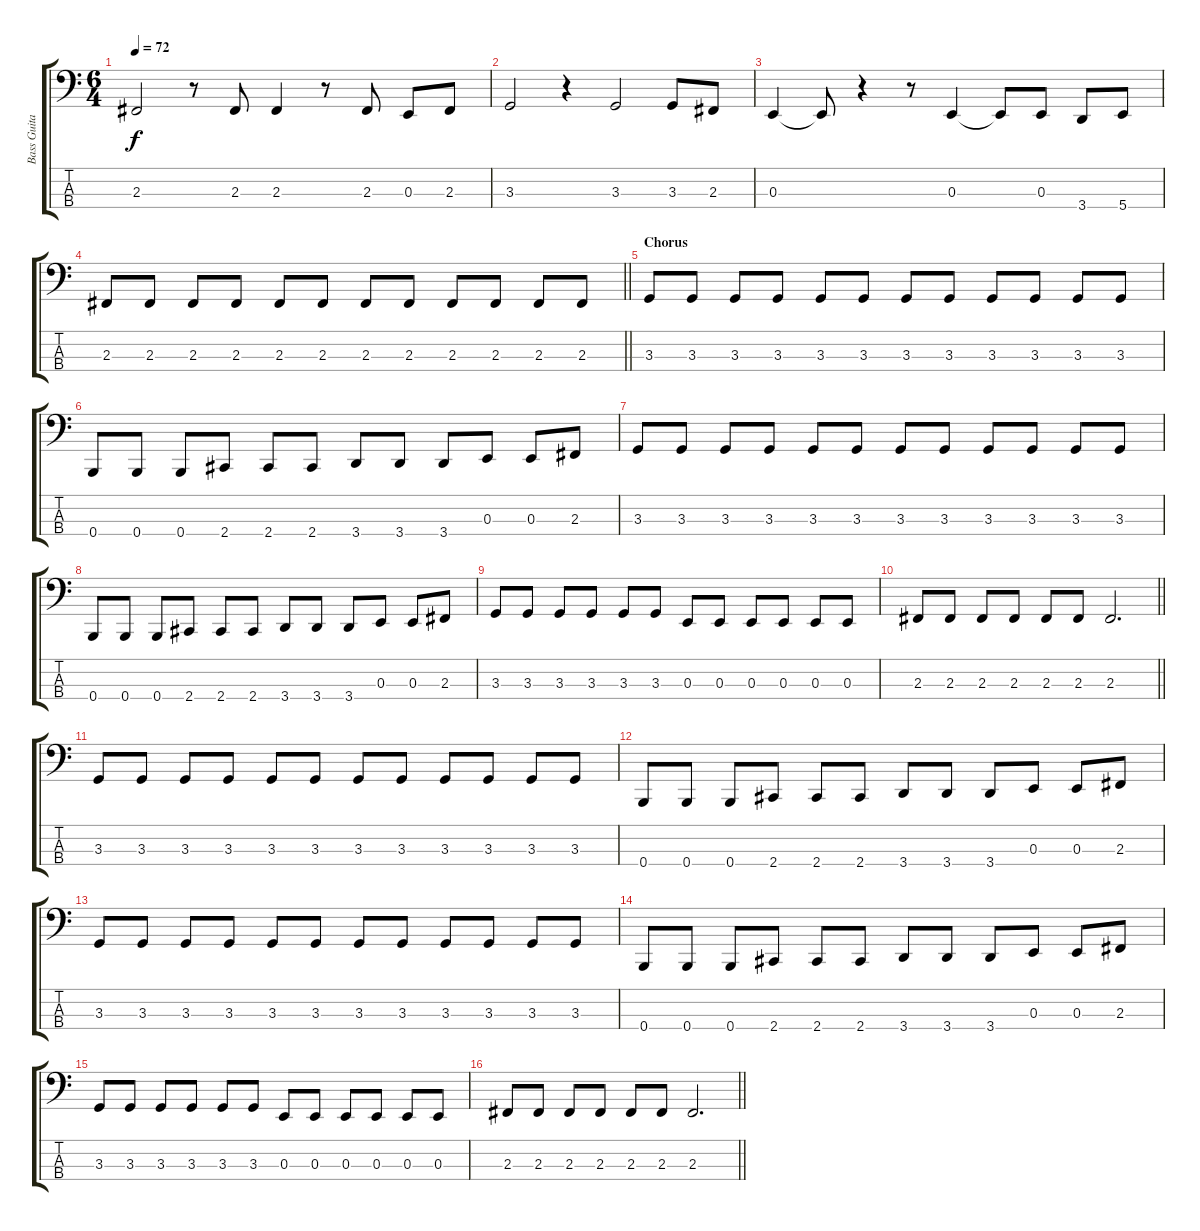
\track ("Bass Guitar" "Bass Guita") {instrument electricbassfinger}
\staff {score tabs}
\tuning (D2 A1 E1 B0) {hide}
\ts (6 4)
\tempo 72
\clef f4
\ks c
2.3.2{dy f} r.8 2.3.8 2.3.4 r.8 2.3.8 0.3.8 2.3.8 |
3.3.2 r.4 3.3.2 3.3.8 2.3.8 |
0.3.4 0.3{t}.8 r.4 r.8 0.3.4 0.3{t}.8 0.3.8 3.4.8 5.4.8 |
\barLineRight lightlight
2.3.8 2.3.8 2.3.8 2.3.8 2.3.8 2.3.8 2.3.8 2.3.8 2.3.8 2.3.8 2.3.8 2.3.8 |
\section ("" "Chorus")
3.3.8 3.3.8 3.3.8 3.3.8 3.3.8 3.3.8 3.3.8 3.3.8 3.3.8 3.3.8 3.3.8 3.3.8 |
0.4.8 0.4.8 0.4.8 2.4.8 2.4.8 2.4.8 3.4.8 3.4.8 3.4.8 0.3.8 0.3.8 2.3.8 |
3.3.8 3.3.8 3.3.8 3.3.8 3.3.8 3.3.8 3.3.8 3.3.8 3.3.8 3.3.8 3.3.8 3.3.8 |
0.4.8 0.4.8 0.4.8 2.4.8 2.4.8 2.4.8 3.4.8 3.4.8 3.4.8 0.3.8 0.3.8 2.3.8 |
3.3.8 3.3.8 3.3.8 3.3.8 3.3.8 3.3.8 0.3.8 0.3.8 0.3.8 0.3.8 0.3.8 0.3.8 |
\barLineRight lightlight
2.3.8 2.3.8 2.3.8 2.3.8 2.3.8 2.3.8 2.3.2{d} |
\section ("" "")
3.3.8 3.3.8 3.3.8 3.3.8 3.3.8 3.3.8 3.3.8 3.3.8 3.3.8 3.3.8 3.3.8 3.3.8 |
0.4.8 0.4.8 0.4.8 2.4.8 2.4.8 2.4.8 3.4.8 3.4.8 3.4.8 0.3.8 0.3.8 2.3.8 |
3.3.8 3.3.8 3.3.8 3.3.8 3.3.8 3.3.8 3.3.8 3.3.8 3.3.8 3.3.8 3.3.8 3.3.8 |
0.4.8 0.4.8 0.4.8 2.4.8 2.4.8 2.4.8 3.4.8 3.4.8 3.4.8 0.3.8 0.3.8 2.3.8 |
3.3.8 3.3.8 3.3.8 3.3.8 3.3.8 3.3.8 0.3.8 0.3.8 0.3.8 0.3.8 0.3.8 0.3.8 |
\barLineRight lightlight
2.3.8 2.3.8 2.3.8 2.3.8 2.3.8 2.3.8 2.3.2{d}
